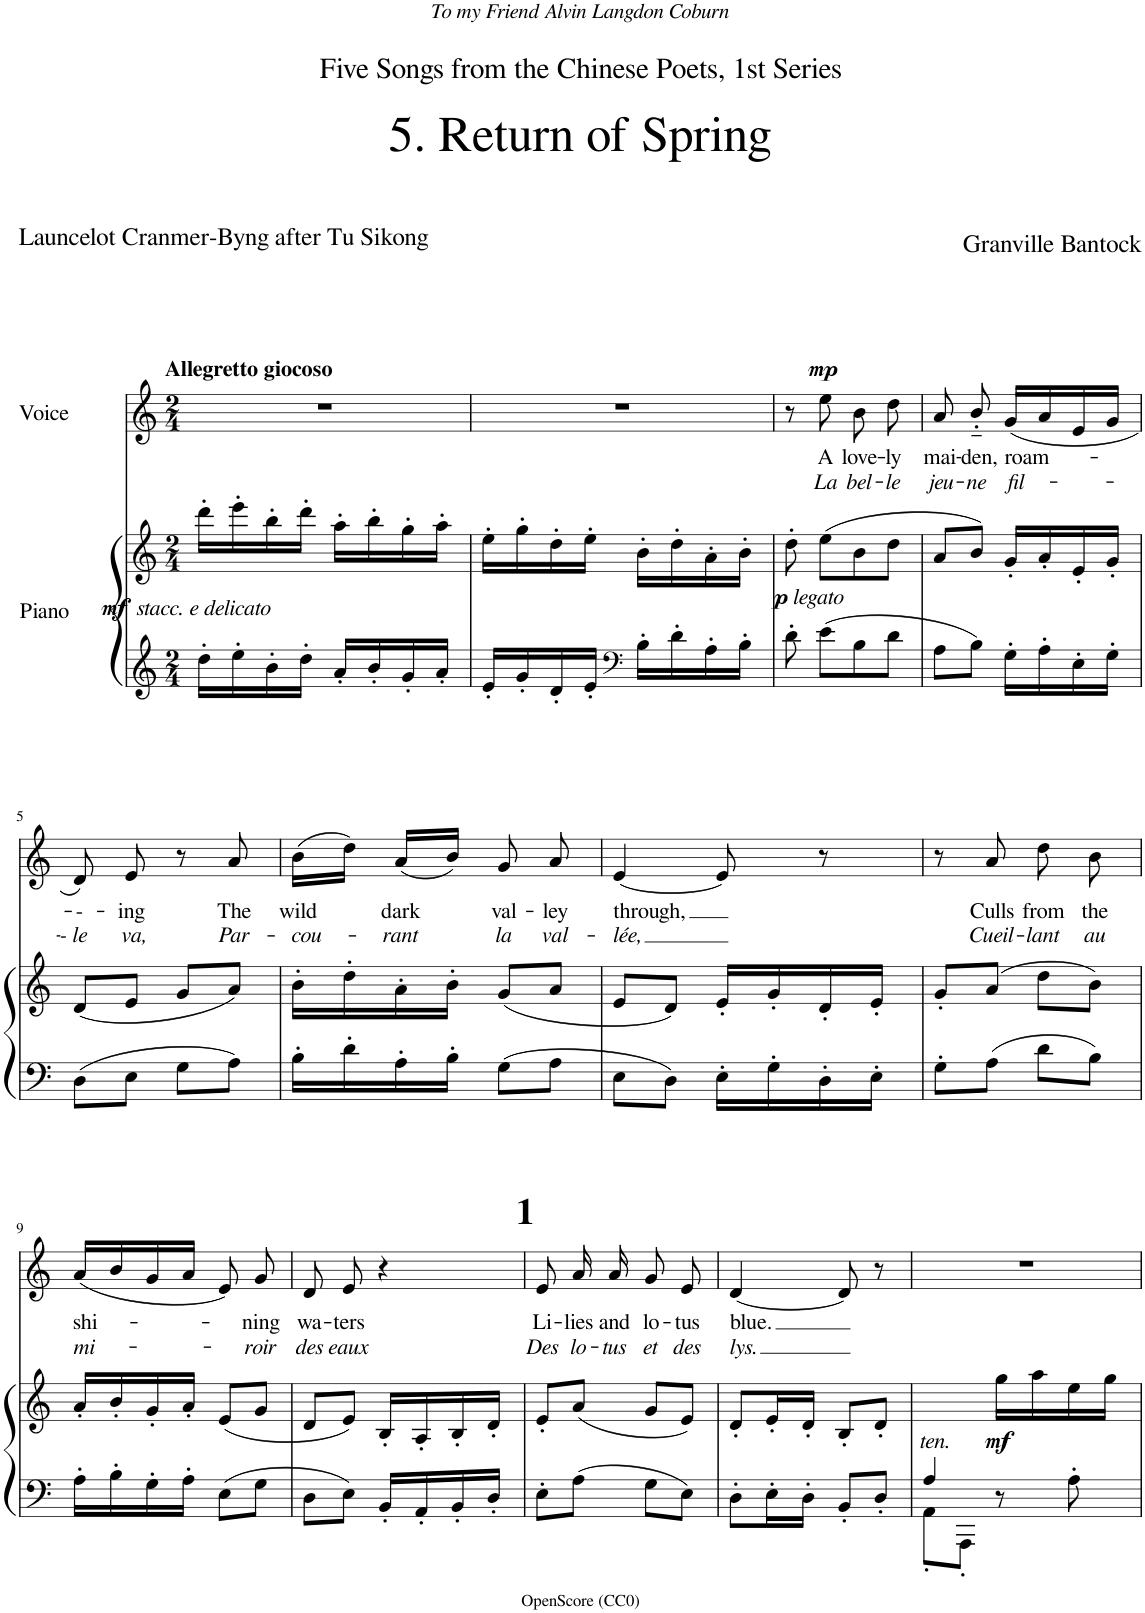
**kern	**kern	**dynam	**kern	**text	**text	**dynam
*part2	*part2	*part2	*part1	*part1	*part1	*part1
*staff3	*staff2	*staff2/3	*staff1	*staff1	*staff1	*staff1
*I"Piano	*	*	*I"Voice	*	*	*
*I'Pno	*	*	*	*	*	*
*clefG2	*clefG2	*	*clefG2	*	*	*
*k[]	*k[]	*	*k[]	*	*	*
*M2/4	*M2/4	*	*M2/4	*	*	*
=1	=1	=1	=1	=1	=1	=1
!	!	!	!LO:TX:a:B:t=Allegretto giocoso	!	!	!
!	!	!LO:DY:b	!	!	!	!
!	!	!LO:DY:n=1:b	!	!	!	!
16dd'\LL	16ddd'\LL	mf other-dynamics	2r	.	.	.
16ee'\	16eee'\	.	.	.	.	.
16b'\	16bb'\	.	.	.	.	.
16dd'\JJ	16ddd'\JJ	.	.	.	.	.
16a'/LL	16aa'\LL	.	.	.	.	.
16b'/	16bb'\	.	.	.	.	.
16g'/	16gg'\	.	.	.	.	.
16a'/JJ	16aa'\JJ	.	.	.	.	.
=2	=2	=2	=2	=2	=2	=2
16e'/LL	16ee'\LL	.	2r	.	.	.
16g'/	16gg'\	.	.	.	.	.
16d'/	16dd'\	.	.	.	.	.
16e'/JJ	16ee'\JJ	.	.	.	.	.
*clefF4	*	*	*	*	*	*
16B'\LL	16b'\LL	.	.	.	.	.
16d'\	16dd'\	.	.	.	.	.
16A'\	16a'\	.	.	.	.	.
16B'\JJ	16b'\JJ	.	.	.	.	.
=3	=3	=3	=3	=3	=3	=3
8d'\	8dd'\	.	8r	.	.	.
!	!	!LO:DY:b	!	!LO:LY:b	!LO:LY:b	!
!	!	!LO:DY:n=1:b	!	!	!	!LO:DY:a
8e\L	(8ee\L	p other-dynamics	8ee\	A	La	mp
!	!	!	!	!LO:LY:b	!LO:LY:b	!
8B\	8b\	.	8b\	love-	bel-	.
!	!	!	!	!LO:LY:b	!LO:LY:b	!
8d\J	8dd\J	.	8dd\	-ly	-le	.
=4	=4	=4	=4	=4	=4	=4
!	!	!	!	!LO:LY:b	!LO:LY:b	!
8A\L	8a/L	.	8a/	mai-	jeu-	.
!	!	!	!	!LO:LY:b	!LO:LY:b	!
8B\J	8b/J)	.	8b'~/	-den,	-ne	.
!	!	!	!	!LO:LY:b	!LO:LY:b	!
16G'\LL	16g'/LL	.	(16g/LL	roam-	fil-	.
16A'\	16a'/	.	16a/	.	.	.
16E'\	16e'/	.	16e/	.	.	.
16G'\JJ	16g'/JJ	.	16g/JJ	.	.	.
!!LO:LB:g=z
=5	=5	=5	=5	=5	=5	=5
!	!	!	!	!LO:LY:b	!LO:LY:b	!
8D\L	(8d/L	.	8d/)	---	-- le	.
!	!	!	!	!LO:LY:b	!LO:LY:b	!
8E\J	8e/J	.	8e/	-ing	va,	.
8G\L	8g/L	.	8r	.	.	.
!	!	!	!	!LO:LY:b	!LO:LY:b	!
8A\J	8a/J)	.	8a/	The	Par-	.
=6	=6	=6	=6	=6	=6	=6
!	!	!	!	!LO:LY:b	!LO:LY:b	!
16B'\LL	16b'\LL	.	(16b\LL	wild	-cou-	.
16d'\	16dd'\	.	16dd\JJ)	.	.	.
!	!	!	!	!LO:LY:b	!LO:LY:b	!
16A'\	16a'\	.	(16a/LL	dark	-rant	.
16B'\JJ	16b'\JJ	.	16b/JJ)	.	.	.
!	!	!	!	!LO:LY:b	!LO:LY:b	!
8G\L	(8g/L	.	8g/	val-	la	.
!	!	!	!	!LO:LY:b	!LO:LY:b	!
8A\J	8a/J	.	8a/	-ley	val-	.
=7	=7	=7	=7	=7	=7	=7
!	!	!	!	!LO:LY:b	!LO:LY:b	!
8E\L	8e/L	.	[4e/	through,	-lée,	.
8D\J	8d/J)	.	.	.	.	.
16E'\LL	16e'/LL	.	8e/]	.	.	.
16G'\	16g'/	.	.	.	.	.
16D'\	16d'/	.	8r	.	.	.
16E'\JJ	16e'/JJ	.	.	.	.	.
=8	=8	=8	=8	=8	=8	=8
8G'\L	8g'/L	.	8r	.	.	.
!	!	!	!	!LO:LY:b	!LO:LY:b	!
8A\J	(8a/J	.	8a/	Culls	Cueil-	.
!	!	!	!	!LO:LY:b	!LO:LY:b	!
8d\L	8dd\L	.	8dd\	from	-lant	.
!	!	!	!	!LO:LY:b	!LO:LY:b	!
8B\J	8b\J)	.	8b\	the	au	.
!!LO:LB:g=z
=9	=9	=9	=9	=9	=9	=9
!	!	!	!	!LO:LY:b	!LO:LY:b	!
16A'\LL	16a'/LL	.	(16a/LL	shi-	mi-	.
16B'\	16b'/	.	16b/	.	.	.
16G'\	16g'/	.	16g/	.	.	.
16A'\JJ	16a'/JJ	.	16a/JJ	.	.	.
8E\L	(8e/L	.	8e/)	.	.	.
!	!	!	!	!LO:LY:b	!LO:LY:b	!
8G\J	8g/J	.	8g/	-ning	-roir	.
=10	=10	=10	=10	=10	=10	=10
!	!	!	!	!LO:LY:b	!LO:LY:b	!
8D\L	8d/L	.	8d/	wa-	des	.
!	!	!	!	!LO:LY:b	!LO:LY:b	!
8E\J	8e/J)	.	8e/	-ters	eaux	.
16BB'/LL	16B'/LL	.	4r	.	.	.
16AA'/	16A'/	.	.	.	.	.
16BB'/	16B'/	.	.	.	.	.
16D'/JJ	16d'/JJ	.	.	.	.	.
!!LO:REH:place=s1:a:B:cj:enc=none:fs=20:t=1
=11	=11	=11	=11	=11	=11	=11
!	!	!	!	!LO:LY:b	!LO:LY:b	!
8E'\L	8e'/L	.	8e/	Li-	Des	.
!	!	!	!	!LO:LY:b	!LO:LY:b	!
8A\J	(8a/J	.	16a/	-lies	lo-	.
!	!	!	!	!LO:LY:b	!LO:LY:b	!
.	.	.	16a/	and	-tus	.
!	!	!	!	!LO:LY:b	!LO:LY:b	!
8G\L	8g/L	.	8g/	lo-	et	.
!	!	!	!	!LO:LY:b	!LO:LY:b	!
8E\J	8e/J)	.	8e/	-tus	des	.
=12	=12	=12	=12	=12	=12	=12
!	!	!	!	!LO:LY:b	!LO:LY:b	!
8D'\L	8d'/L	.	[4d/	blue.	lys.	.
16E'\L	16e'/L	.	.	.	.	.
16D'\JJ	16d'/JJ	.	.	.	.	.
8BB'/L	8B'/L	.	8d/]	.	.	.
8D'/J	8d'/J	.	8r	.	.	.
=13	=13	=13	=13	=13	=13	=13
*^	*	*	*	*	*	*
!	!	!LO:TX:b:i:t=ten.	!	!	!	!	!
4A/	8AA'<\L	4ryy	.	2r	.	.	.
.	8AAA'<\J	.	.	.	.	.	.
!	!	!	!LO:DY:b	!	!	!	!
4ryy	8r	16gg\LL	mf	.	.	.	.
.	.	16aa\	.	.	.	.	.
.	8A'\	16ee\	.	.	.	.	.
.	.	16gg\JJ	.	.	.	.	.
*v	*v	*	*	*	*	*	*
=	=	=	=	=	=	=
*-	*-	*-	*-	*-	*-	*-
